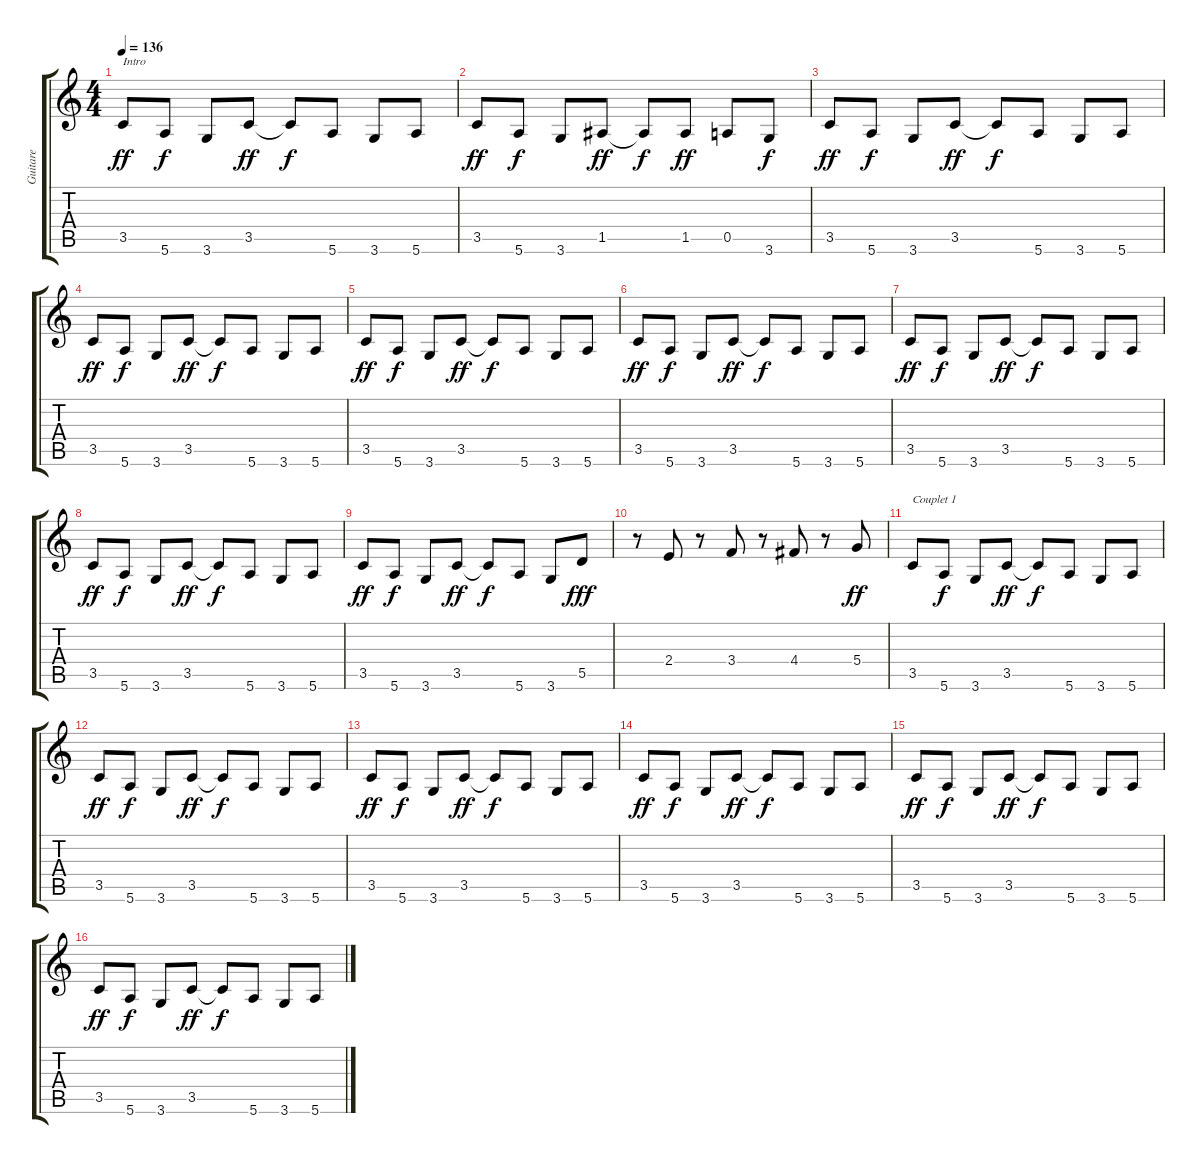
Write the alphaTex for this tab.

\track ("Guitare" "Guitare") {instrument electricguitarjazz}
\staff {score tabs}
\tuning (E4 B3 G3 D3 A2 E2) {hide}
\ts (4 4)
\tempo 136
\clef g2
\ks c
3.5.8{txt "Intro" dy ff instrument electricguitarjazz} 5.6.8{dy f} 3.6.8 3.5.8{dy ff} 3.5{t}.8{dy f} 5.6.8 3.6.8 5.6.8 |
3.5.8{dy ff} 5.6.8{dy f} 3.6.8 1.5.8{dy ff} 1.5{t}.8{dy f} 1.5.8{dy ff} 0.5.8 3.6.8{dy f} |
3.5.8{dy ff} 5.6.8{dy f} 3.6.8 3.5.8{dy ff} 3.5{t}.8{dy f} 5.6.8 3.6.8 5.6.8 |
3.5.8{dy ff} 5.6.8{dy f} 3.6.8 3.5.8{dy ff} 3.5{t}.8{dy f} 5.6.8 3.6.8 5.6.8 |
3.5.8{dy ff} 5.6.8{dy f} 3.6.8 3.5.8{dy ff} 3.5{t}.8{dy f} 5.6.8 3.6.8 5.6.8 |
3.5.8{dy ff} 5.6.8{dy f} 3.6.8 3.5.8{dy ff} 3.5{t}.8{dy f} 5.6.8 3.6.8 5.6.8 |
3.5.8{dy ff} 5.6.8{dy f} 3.6.8 3.5.8{dy ff} 3.5{t}.8{dy f} 5.6.8 3.6.8 5.6.8 |
3.5.8{dy ff} 5.6.8{dy f} 3.6.8 3.5.8{dy ff} 3.5{t}.8{dy f} 5.6.8 3.6.8 5.6.8 |
3.5.8{dy ff} 5.6.8{dy f} 3.6.8 3.5.8{dy ff} 3.5{t}.8{dy f} 5.6.8 3.6.8 5.5.8{dy fff} |
r.8 2.4.8 r.8 3.4.8 r.8 4.4.8 r.8 5.4.8{dy ff} |
3.5.8{txt "Couplet 1"} 5.6.8{dy f} 3.6.8 3.5.8{dy ff} 3.5{t}.8{dy f} 5.6.8 3.6.8 5.6.8 |
3.5.8{dy ff} 5.6.8{dy f} 3.6.8 3.5.8{dy ff} 3.5{t}.8{dy f} 5.6.8 3.6.8 5.6.8 |
3.5.8{dy ff} 5.6.8{dy f} 3.6.8 3.5.8{dy ff} 3.5{t}.8{dy f} 5.6.8 3.6.8 5.6.8 |
3.5.8{dy ff} 5.6.8{dy f} 3.6.8 3.5.8{dy ff} 3.5{t}.8{dy f} 5.6.8 3.6.8 5.6.8 |
3.5.8{dy ff} 5.6.8{dy f} 3.6.8 3.5.8{dy ff} 3.5{t}.8{dy f} 5.6.8 3.6.8 5.6.8 |
3.5.8{dy ff} 5.6.8{dy f} 3.6.8 3.5.8{dy ff} 3.5{t}.8{dy f} 5.6.8 3.6.8 5.6.8
